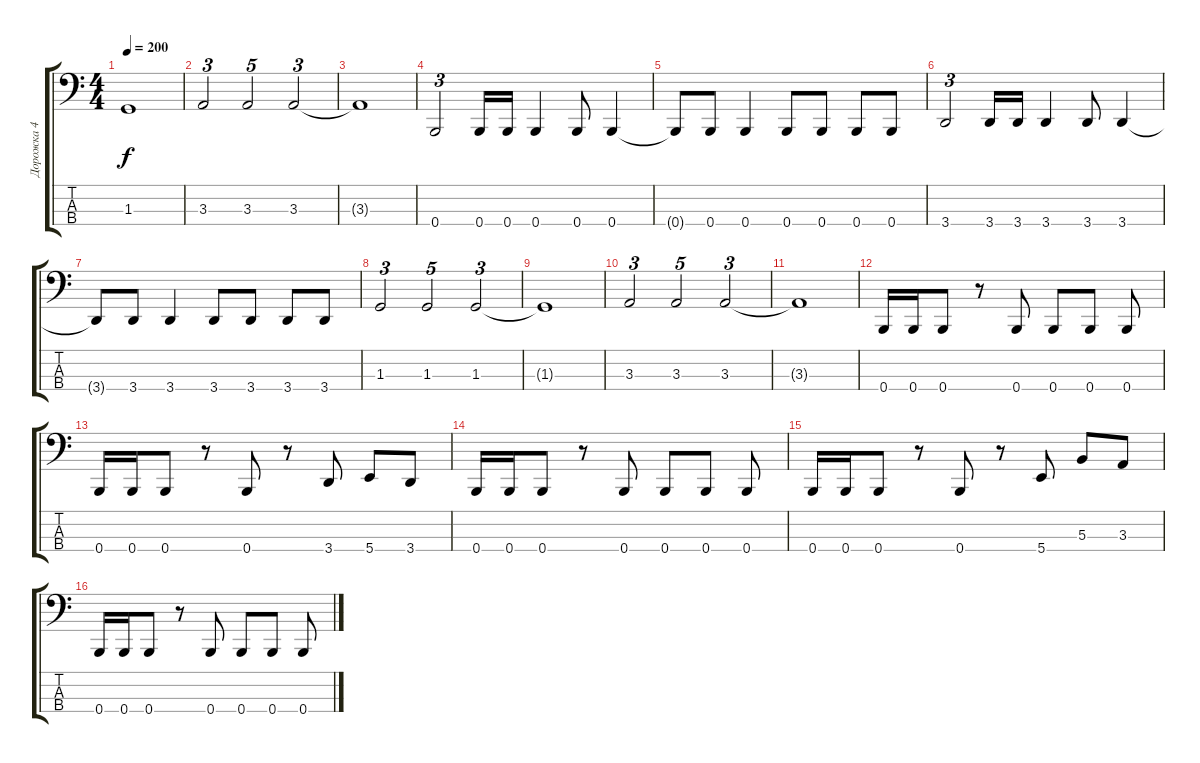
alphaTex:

\track ("Дорожка 4" "Дорожка 4") {instrument electricbassfinger}
\staff {score tabs}
\tuning (E2 B1 Gb1 B0) {hide}
\ts (4 4)
\tempo 200
\clef f4
\ks c
1.3{t}.1{dy f} |
3.3.2{tu (3 2)} 3.3.2{tu (5 4)} 3.3.2{tu (3 2)} |
3.3{t}.1 |
0.4.2{tu (3 2)} 0.4.16 0.4.16 0.4.4 0.4.8 0.4.4 |
0.4{t}.8 0.4.8 0.4.4 0.4.8 0.4.8 0.4.8 0.4.8 |
3.4.2{tu (3 2)} 3.4.16 3.4.16 3.4.4 3.4.8 3.4.4 |
3.4{t}.8 3.4.8 3.4.4 3.4.8 3.4.8 3.4.8 3.4.8 |
1.3.2{tu (3 2)} 1.3.2{tu (5 4)} 1.3.2{tu (3 2)} |
1.3{t}.1 |
3.3.2{tu (3 2)} 3.3.2{tu (5 4)} 3.3.2{tu (3 2)} |
3.3{t}.1 |
0.4.16 0.4.16 0.4.8 r.8 0.4.8 0.4.8 0.4.8 0.4.8 |
0.4.16 0.4.16 0.4.8 r.8 0.4.8 r.8 3.4.8 5.4.8 3.4.8 |
0.4.16 0.4.16 0.4.8 r.8 0.4.8 0.4.8 0.4.8 0.4.8 |
0.4.16 0.4.16 0.4.8 r.8 0.4.8 r.8 5.4.8 5.3.8 3.3.8 |
0.4.16 0.4.16 0.4.8 r.8 0.4.8 0.4.8 0.4.8 0.4.8
